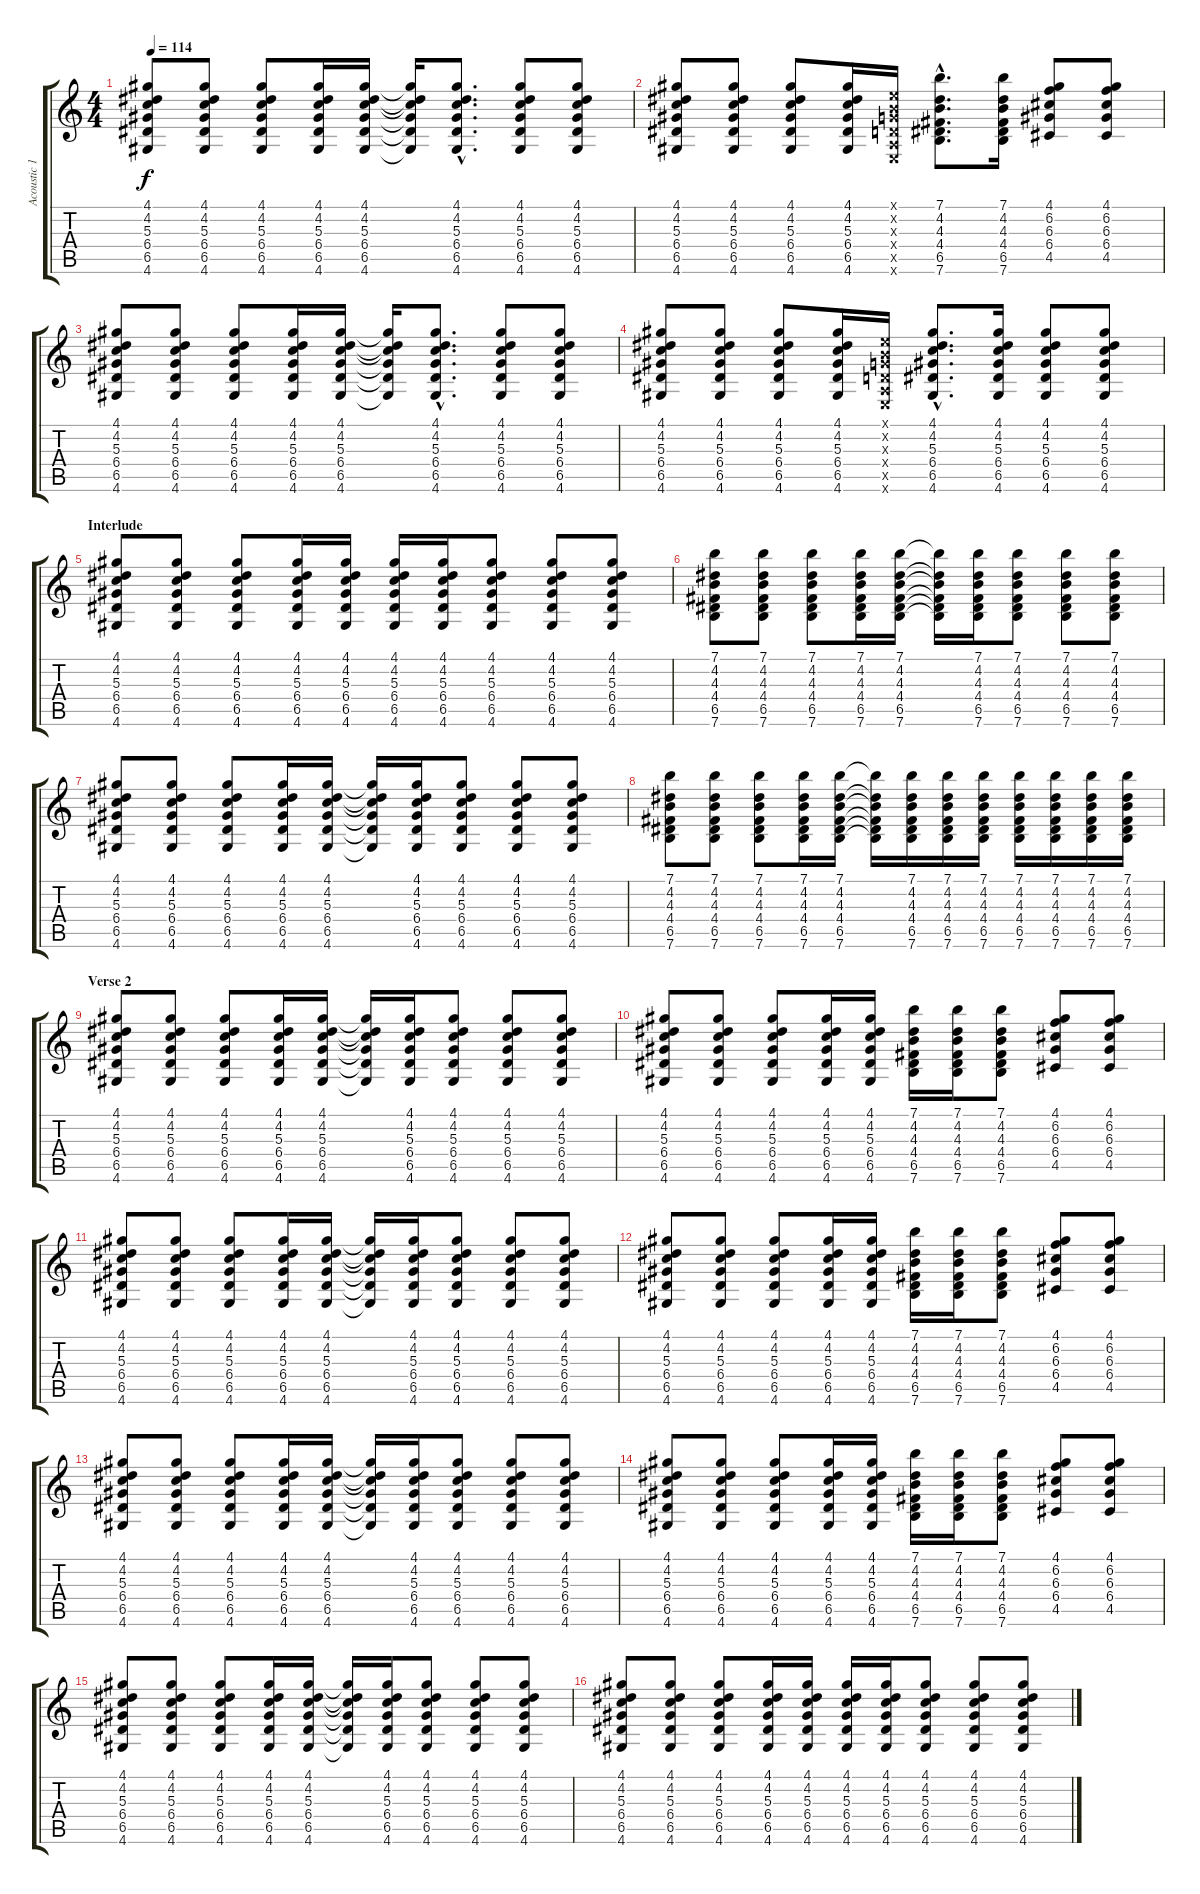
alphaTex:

\track ("Acoustic 1" "Acoustic 1") {instrument acousticguitarnylon}
\staff {score tabs}
\tuning (E4 B3 G3 D3 A2 E2) {hide}
\ts (4 4)
\tempo 114
\clef g2
\ks c
(4.1 4.2 5.3 6.4 6.5 4.6).8{dy f} (4.1 4.2 5.3 6.4 6.5 4.6).8 (4.1 4.2 5.3 6.4 6.5 4.6).8 (4.1 4.2 5.3 6.4 6.5 4.6).16 (4.1 4.2 5.3 6.4 6.5 4.6).16 (4.1{t} 4.2{t} 5.3{t} 6.4{t} 6.5{t} 4.6{t}).16 (4.1{hac} 4.2{hac} 5.3{hac} 6.4{hac} 6.5{hac} 4.6{hac}).8{d} (4.1 4.2 5.3 6.4 6.5 4.6).8 (4.1 4.2 5.3 6.4 6.5 4.6).8 |
(4.1 4.2 5.3 6.4 6.5 4.6).8 (4.1 4.2 5.3 6.4 6.5 4.6).8 (4.1 4.2 5.3 6.4 6.5 4.6).8 (4.1 4.2 5.3 6.4 6.5 4.6).16 (0.1{x} 0.2{x} 0.3{x} 0.4{x} 0.5{x} 0.6{x}).16 (7.1{hac} 4.2{hac} 4.3{hac} 4.4{hac} 6.5{hac} 7.6{hac}).8{d} (7.1 4.2 4.3 4.4 6.5 7.6).16 (4.1 6.2 6.3 6.4 4.5).8 (4.1 6.2 6.3 6.4 4.5).8 |
(4.1 4.2 5.3 6.4 6.5 4.6).8 (4.1 4.2 5.3 6.4 6.5 4.6).8 (4.1 4.2 5.3 6.4 6.5 4.6).8 (4.1 4.2 5.3 6.4 6.5 4.6).16 (4.1 4.2 5.3 6.4 6.5 4.6).16 (4.1{t} 4.2{t} 5.3{t} 6.4{t} 6.5{t} 4.6{t}).16 (4.1{hac} 4.2{hac} 5.3{hac} 6.4{hac} 6.5{hac} 4.6{hac}).8{d} (4.1 4.2 5.3 6.4 6.5 4.6).8 (4.1 4.2 5.3 6.4 6.5 4.6).8 |
(4.1 4.2 5.3 6.4 6.5 4.6).8 (4.1 4.2 5.3 6.4 6.5 4.6).8 (4.1 4.2 5.3 6.4 6.5 4.6).8 (4.1 4.2 5.3 6.4 6.5 4.6).16 (0.1{x} 0.2{x} 0.3{x} 0.4{x} 0.5{x} 0.6{x}).16 (4.1{hac} 4.2{hac} 5.3{hac} 6.4{hac} 6.5{hac} 4.6{hac}).8{d} (4.1 4.2 5.3 6.4 6.5 4.6).16 (4.1 4.2 5.3 6.4 6.5 4.6).8 (4.1 4.2 5.3 6.4 6.5 4.6).8 |
\section ("" "Interlude")
(4.1 4.2 5.3 6.4 6.5 4.6).8 (4.1 4.2 5.3 6.4 6.5 4.6).8 (4.1 4.2 5.3 6.4 6.5 4.6).8 (4.1 4.2 5.3 6.4 6.5 4.6).16 (4.1 4.2 5.3 6.4 6.5 4.6).16 (4.1 4.2 5.3 6.4 6.5 4.6).16 (4.1 4.2 5.3 6.4 6.5 4.6).16 (4.1 4.2 5.3 6.4 6.5 4.6).8 (4.1 4.2 5.3 6.4 6.5 4.6).8 (4.1 4.2 5.3 6.4 6.5 4.6).8 |
(7.1 4.2 4.3 4.4 6.5 7.6).8 (7.1 4.2 4.3 4.4 6.5 7.6).8 (7.1 4.2 4.3 4.4 6.5 7.6).8 (7.1 4.2 4.3 4.4 6.5 7.6).16 (7.1 4.2 4.3 4.4 6.5 7.6).16 (7.1{t} 4.2{t} 4.3{t} 4.4{t} 6.5{t} 7.6{t}).16 (7.1 4.2 4.3 4.4 6.5 7.6).16 (7.1 4.2 4.3 4.4 6.5 7.6).8 (7.1 4.2 4.3 4.4 6.5 7.6).8 (7.1 4.2 4.3 4.4 6.5 7.6).8 |
(4.1 4.2 5.3 6.4 6.5 4.6).8 (4.1 4.2 5.3 6.4 6.5 4.6).8 (4.1 4.2 5.3 6.4 6.5 4.6).8 (4.1 4.2 5.3 6.4 6.5 4.6).16 (4.1 4.2 5.3 6.4 6.5 4.6).16 (4.1{t} 4.2{t} 5.3{t} 6.4{t} 6.5{t} 4.6{t}).16 (4.1 4.2 5.3 6.4 6.5 4.6).16 (4.1 4.2 5.3 6.4 6.5 4.6).8 (4.1 4.2 5.3 6.4 6.5 4.6).8 (4.1 4.2 5.3 6.4 6.5 4.6).8 |
(7.1 4.2 4.3 4.4 6.5 7.6).8 (7.1 4.2 4.3 4.4 6.5 7.6).8 (7.1 4.2 4.3 4.4 6.5 7.6).8 (7.1 4.2 4.3 4.4 6.5 7.6).16 (7.1 4.2 4.3 4.4 6.5 7.6).16 (7.1{t} 4.2{t} 4.3{t} 4.4{t} 6.5{t} 7.6{t}).16 (7.1 4.2 4.3 4.4 6.5 7.6).16 (7.1 4.2 4.3 4.4 6.5 7.6).16 (7.1 4.2 4.3 4.4 6.5 7.6).16 (7.1 4.2 4.3 4.4 6.5 7.6).16 (7.1 4.2 4.3 4.4 6.5 7.6).16 (7.1 4.2 4.3 4.4 6.5 7.6).16 (7.1 4.2 4.3 4.4 6.5 7.6).16 |
\section ("" "Verse 2")
(4.1 4.2 5.3 6.4 6.5 4.6).8 (4.1 4.2 5.3 6.4 6.5 4.6).8 (4.1 4.2 5.3 6.4 6.5 4.6).8 (4.1 4.2 5.3 6.4 6.5 4.6).16 (4.1 4.2 5.3 6.4 6.5 4.6).16 (4.1{t} 4.2{t} 5.3{t} 6.4{t} 6.5{t} 4.6{t}).16 (4.1 4.2 5.3 6.4 6.5 4.6).16 (4.1 4.2 5.3 6.4 6.5 4.6).8 (4.1 4.2 5.3 6.4 6.5 4.6).8 (4.1 4.2 5.3 6.4 6.5 4.6).8 |
(4.1 4.2 5.3 6.4 6.5 4.6).8 (4.1 4.2 5.3 6.4 6.5 4.6).8 (4.1 4.2 5.3 6.4 6.5 4.6).8 (4.1 4.2 5.3 6.4 6.5 4.6).16 (4.1 4.2 5.3 6.4 6.5 4.6).16 (7.1 4.2 4.3 4.4 6.5 7.6).16 (7.1 4.2 4.3 4.4 6.5 7.6).16 (7.1 4.2 4.3 4.4 6.5 7.6).8 (4.1 6.2 6.3 6.4 4.5).8 (4.1 6.2 6.3 6.4 4.5).8 |
(4.1 4.2 5.3 6.4 6.5 4.6).8 (4.1 4.2 5.3 6.4 6.5 4.6).8 (4.1 4.2 5.3 6.4 6.5 4.6).8 (4.1 4.2 5.3 6.4 6.5 4.6).16 (4.1 4.2 5.3 6.4 6.5 4.6).16 (4.1{t} 4.2{t} 5.3{t} 6.4{t} 6.5{t} 4.6{t}).16 (4.1 4.2 5.3 6.4 6.5 4.6).16 (4.1 4.2 5.3 6.4 6.5 4.6).8 (4.1 4.2 5.3 6.4 6.5 4.6).8 (4.1 4.2 5.3 6.4 6.5 4.6).8 |
(4.1 4.2 5.3 6.4 6.5 4.6).8 (4.1 4.2 5.3 6.4 6.5 4.6).8 (4.1 4.2 5.3 6.4 6.5 4.6).8 (4.1 4.2 5.3 6.4 6.5 4.6).16 (4.1 4.2 5.3 6.4 6.5 4.6).16 (7.1 4.2 4.3 4.4 6.5 7.6).16 (7.1 4.2 4.3 4.4 6.5 7.6).16 (7.1 4.2 4.3 4.4 6.5 7.6).8 (4.1 6.2 6.3 6.4 4.5).8 (4.1 6.2 6.3 6.4 4.5).8 |
(4.1 4.2 5.3 6.4 6.5 4.6).8 (4.1 4.2 5.3 6.4 6.5 4.6).8 (4.1 4.2 5.3 6.4 6.5 4.6).8 (4.1 4.2 5.3 6.4 6.5 4.6).16 (4.1 4.2 5.3 6.4 6.5 4.6).16 (4.1{t} 4.2{t} 5.3{t} 6.4{t} 6.5{t} 4.6{t}).16 (4.1 4.2 5.3 6.4 6.5 4.6).16 (4.1 4.2 5.3 6.4 6.5 4.6).8 (4.1 4.2 5.3 6.4 6.5 4.6).8 (4.1 4.2 5.3 6.4 6.5 4.6).8 |
(4.1 4.2 5.3 6.4 6.5 4.6).8 (4.1 4.2 5.3 6.4 6.5 4.6).8 (4.1 4.2 5.3 6.4 6.5 4.6).8 (4.1 4.2 5.3 6.4 6.5 4.6).16 (4.1 4.2 5.3 6.4 6.5 4.6).16 (7.1 4.2 4.3 4.4 6.5 7.6).16 (7.1 4.2 4.3 4.4 6.5 7.6).16 (7.1 4.2 4.3 4.4 6.5 7.6).8 (4.1 6.2 6.3 6.4 4.5).8 (4.1 6.2 6.3 6.4 4.5).8 |
(4.1 4.2 5.3 6.4 6.5 4.6).8 (4.1 4.2 5.3 6.4 6.5 4.6).8 (4.1 4.2 5.3 6.4 6.5 4.6).8 (4.1 4.2 5.3 6.4 6.5 4.6).16 (4.1 4.2 5.3 6.4 6.5 4.6).16 (4.1{t} 4.2{t} 5.3{t} 6.4{t} 6.5{t} 4.6{t}).16 (4.1 4.2 5.3 6.4 6.5 4.6).16 (4.1 4.2 5.3 6.4 6.5 4.6).8 (4.1 4.2 5.3 6.4 6.5 4.6).8 (4.1 4.2 5.3 6.4 6.5 4.6).8 |
(4.1 4.2 5.3 6.4 6.5 4.6).8 (4.1 4.2 5.3 6.4 6.5 4.6).8 (4.1 4.2 5.3 6.4 6.5 4.6).8 (4.1 4.2 5.3 6.4 6.5 4.6).16 (4.1 4.2 5.3 6.4 6.5 4.6).16 (4.1 4.2 5.3 6.4 6.5 4.6).16 (4.1 4.2 5.3 6.4 6.5 4.6).16 (4.1 4.2 5.3 6.4 6.5 4.6).8 (4.1 4.2 5.3 6.4 6.5 4.6).8 (4.1 4.2 5.3 6.4 6.5 4.6).8
